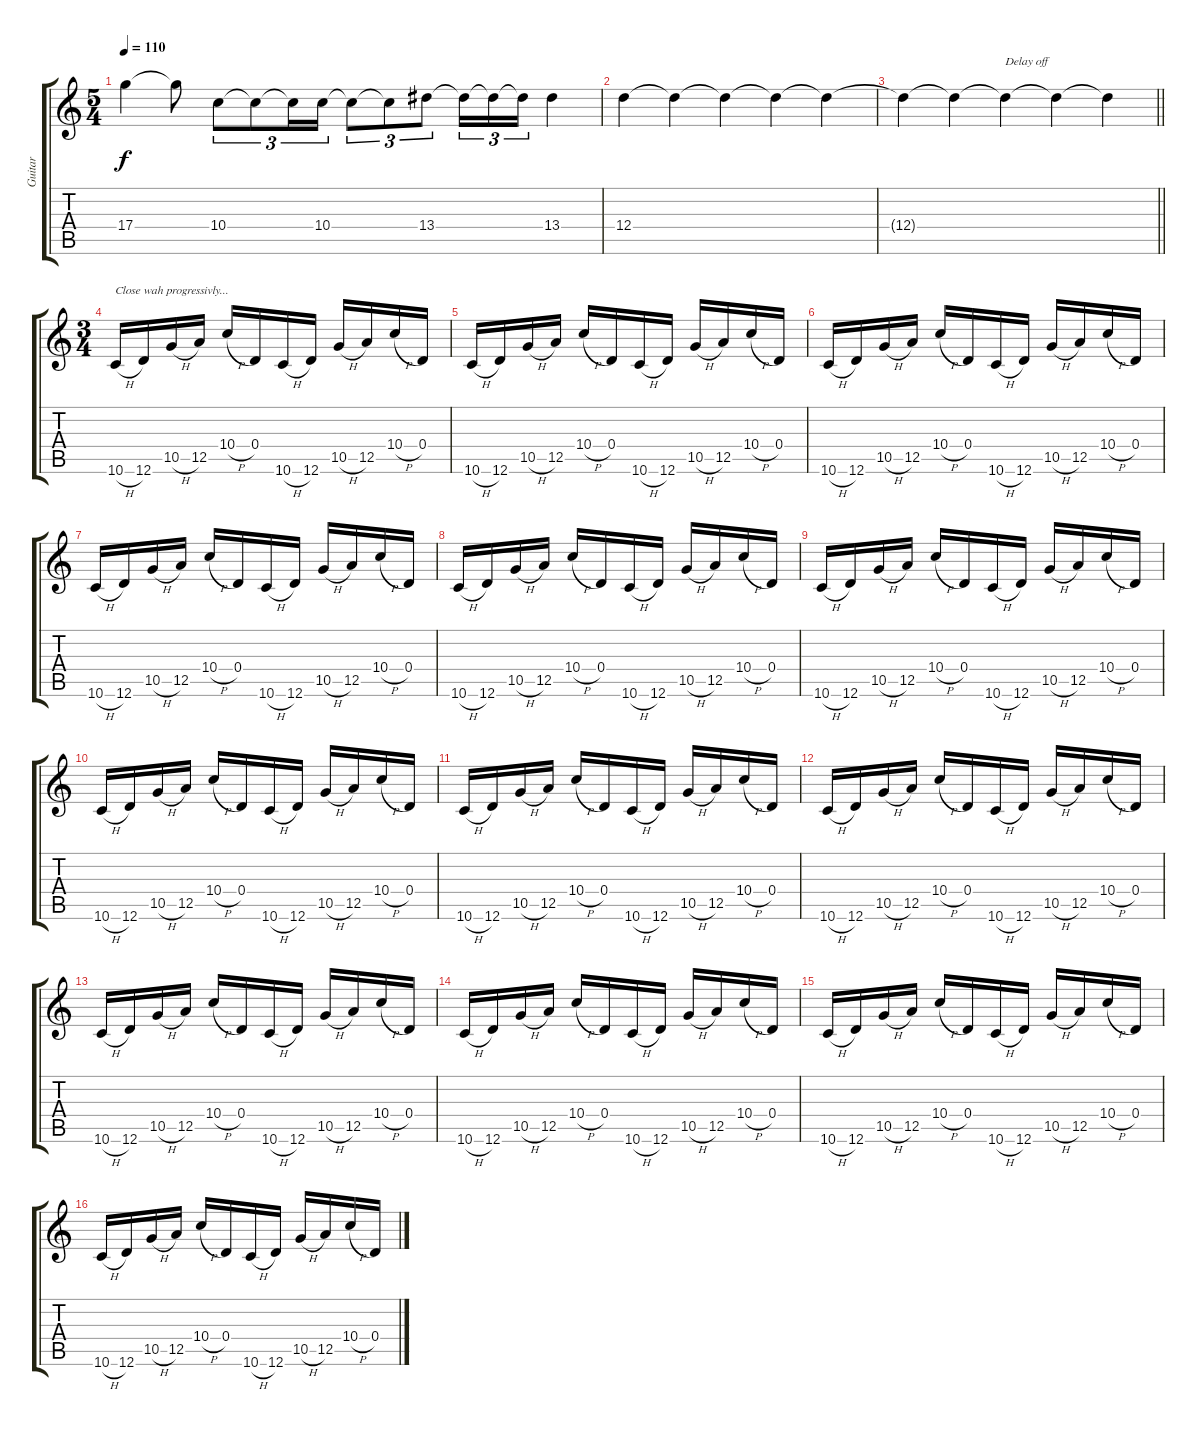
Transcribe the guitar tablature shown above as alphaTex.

\track ("Guitar" "Guitar") {instrument overdrivenguitar}
\staff {score tabs}
\tuning (E4 B3 G3 D3 A2 D2) {hide}
\ts (5 4)
\tempo 110
\clef g2
\ks c
17.4{t}.4{dy f} 17.4{t}.8 10.4.8{tu (3 2)} 10.4{t}.8{tu (3 2)} 10.4{t}.16{tu (3 2)} 10.4.16{tu (3 2)} 10.4{t}.8{tu (3 2)} 10.4{t}.8{tu (3 2)} 13.4.8{tu (3 2)} 13.4{t}.16{tu (3 2)} 13.4{t}.16{tu (3 2)} 13.4{t}.16{tu (3 2)} 13.4.4 |
12.4.4 12.4{t}.4 12.4{t}.4 12.4{t}.4 12.4{t}.4 |
\barLineRight lightlight
12.4{t}.4 12.4{t}.4 12.4{t}.4{txt "Delay off"} 12.4{t}.4 12.4{t}.4 |
\ts (3 4)
\section ("" "")
10.6{h}.16{txt "Close wah progressivly..." instrument overdrivenguitar} 12.6.16 10.5{h}.16 12.5.16 10.4{h}.16 0.4.16 10.6{h}.16 12.6.16 10.5{h}.16 12.5.16 10.4{h}.16 0.4.16 |
10.6{h}.16 12.6.16 10.5{h}.16 12.5.16 10.4{h}.16 0.4.16 10.6{h}.16 12.6.16 10.5{h}.16 12.5.16 10.4{h}.16 0.4.16 |
10.6{h}.16 12.6.16 10.5{h}.16 12.5.16 10.4{h}.16 0.4.16 10.6{h}.16 12.6.16 10.5{h}.16 12.5.16 10.4{h}.16 0.4.16 |
10.6{h}.16 12.6.16 10.5{h}.16 12.5.16 10.4{h}.16 0.4.16 10.6{h}.16 12.6.16 10.5{h}.16 12.5.16 10.4{h}.16 0.4.16 |
10.6{h}.16 12.6.16 10.5{h}.16 12.5.16 10.4{h}.16 0.4.16 10.6{h}.16 12.6.16 10.5{h}.16 12.5.16 10.4{h}.16 0.4.16 |
10.6{h}.16 12.6.16 10.5{h}.16 12.5.16 10.4{h}.16 0.4.16 10.6{h}.16 12.6.16 10.5{h}.16 12.5.16 10.4{h}.16 0.4.16 |
10.6{h}.16 12.6.16 10.5{h}.16 12.5.16 10.4{h}.16 0.4.16 10.6{h}.16 12.6.16 10.5{h}.16 12.5.16 10.4{h}.16 0.4.16 |
10.6{h}.16 12.6.16 10.5{h}.16 12.5.16 10.4{h}.16 0.4.16 10.6{h}.16 12.6.16 10.5{h}.16 12.5.16 10.4{h}.16 0.4.16 |
10.6{h}.16 12.6.16 10.5{h}.16 12.5.16 10.4{h}.16 0.4.16 10.6{h}.16 12.6.16 10.5{h}.16 12.5.16 10.4{h}.16 0.4.16 |
10.6{h}.16 12.6.16 10.5{h}.16 12.5.16 10.4{h}.16 0.4.16 10.6{h}.16 12.6.16 10.5{h}.16 12.5.16 10.4{h}.16 0.4.16 |
10.6{h}.16 12.6.16 10.5{h}.16 12.5.16 10.4{h}.16 0.4.16 10.6{h}.16 12.6.16 10.5{h}.16 12.5.16 10.4{h}.16 0.4.16 |
10.6{h}.16 12.6.16 10.5{h}.16 12.5.16 10.4{h}.16 0.4.16 10.6{h}.16 12.6.16 10.5{h}.16 12.5.16 10.4{h}.16 0.4.16 |
10.6{h}.16 12.6.16 10.5{h}.16 12.5.16 10.4{h}.16 0.4.16 10.6{h}.16 12.6.16 10.5{h}.16 12.5.16 10.4{h}.16 0.4.16
